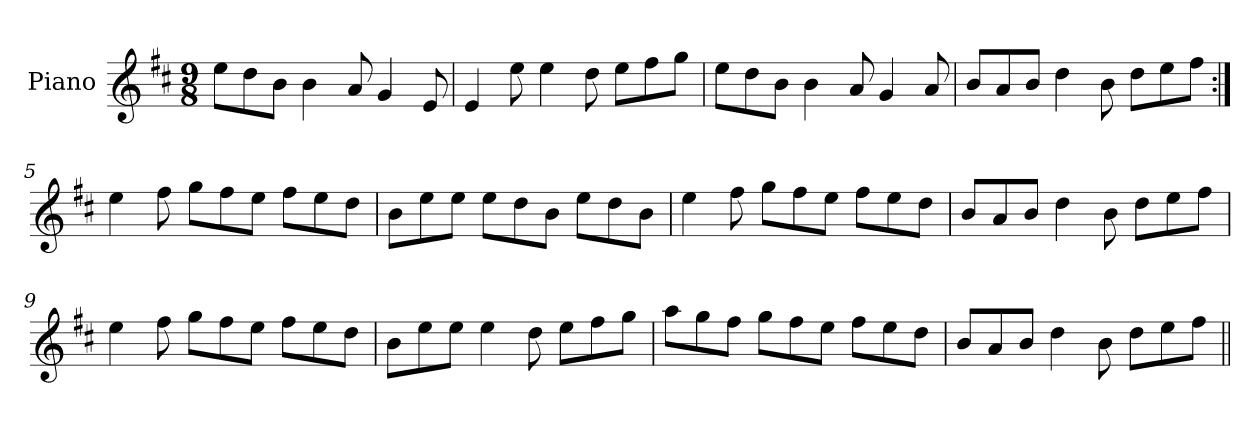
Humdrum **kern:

**kern
*part1
*staff1
*I"Piano
*I'Pno
*clefG2
*k[f#c#]
*E:dor
*M9/8
=1
8ee\L
8dd\
8b\J
4b\
8a/
4g/
8e/
=2
4e/
8ee\
4ee\
8dd\
8ee\L
8ff#\
8gg\J
=3
8ee\L
8dd\
8b\J
4b\
8a/
4g/
8a/
=4
8b/L
8a/
8b/J
4dd\
8b\
8dd\L
8ee\
8ff#\J
!!LO:LB:g=z
=5:|!
4ee\
8ff#\
8gg\L
8ff#\
8ee\J
8ff#\L
8ee\
8dd\J
=6
8b\L
8ee\
8ee\J
8ee\L
8dd\
8b\J
8ee\L
8dd\
8b\J
=7
4ee\
8ff#\
8gg\L
8ff#\
8ee\J
8ff#\L
8ee\
8dd\J
=8
8b/L
8a/
8b/J
4dd\
8b\
8dd\L
8ee\
8ff#\J
!!LO:LB:g=z
=9
4ee\
8ff#\
8gg\L
8ff#\
8ee\J
8ff#\L
8ee\
8dd\J
=10
8b\L
8ee\
8ee\J
4ee\
8dd\
8ee\L
8ff#\
8gg\J
=11
8aa\L
8gg\
8ff#\J
8gg\L
8ff#\
8ee\J
8ff#\L
8ee\
8dd\J
=12
8b/L
8a/
8b/J
4dd\
8b\
8dd\L
8ee\
8ff#\J
=||
*-
